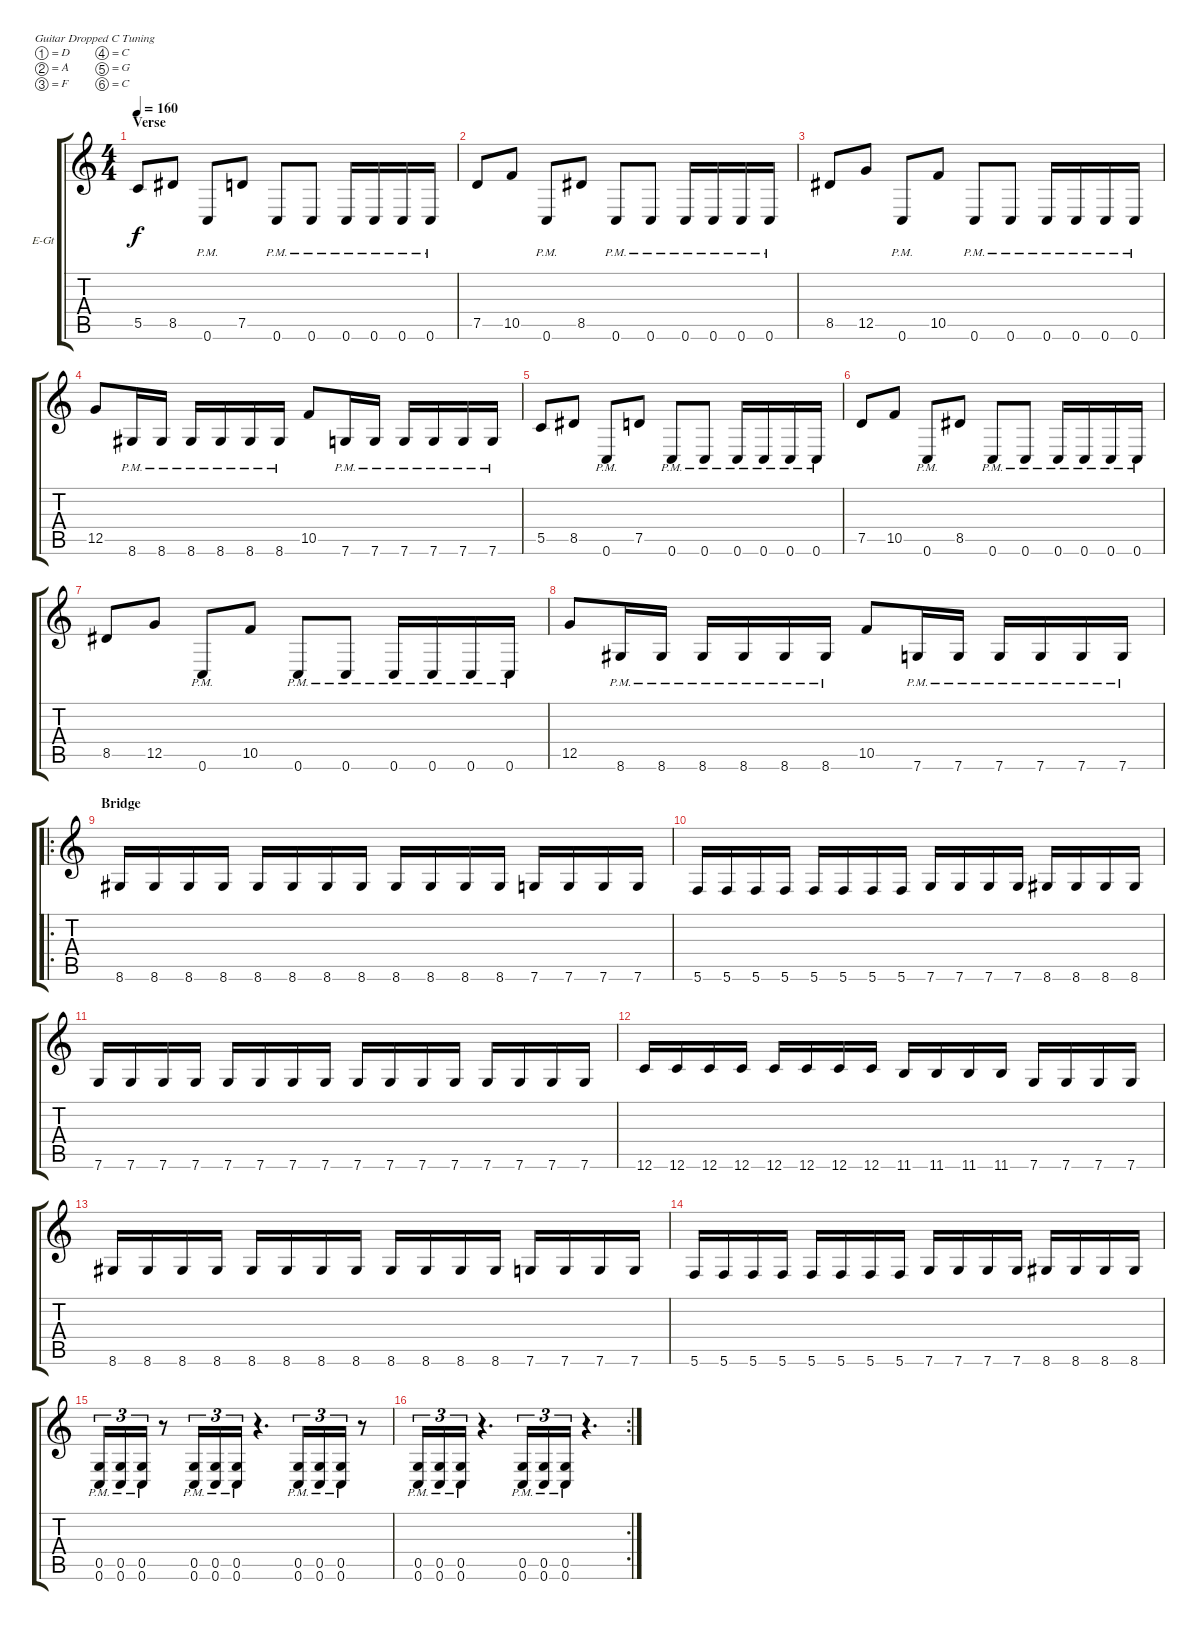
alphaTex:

\defaultSystemsLayout 4
\bracketExtendMode groupsimilarinstruments
\firstSystemTrackNameOrientation horizontal
\otherSystemsTrackNameOrientation horizontal
\track ("Guitar 2" "E-Gt") {instrument distortionguitar}
\staff {score tabs}
\tuning (D4 A3 F3 C3 G2 C2)
\ts (4 4)
\section ("" "Verse")
\tempo 160
\clef g2
\ks c
5.5.8{dy f} 8.5.8 0.6{pm}.8 7.5.8 0.6{pm}.8 0.6{pm}.8 0.6{pm}.16 0.6{pm}.16 0.6{pm}.16 0.6{pm}.16 |
7.5.8 10.5.8 0.6{pm}.8 8.5.8 0.6{pm}.8 0.6{pm}.8 0.6{pm}.16 0.6{pm}.16 0.6{pm}.16 0.6{pm}.16 |
8.5.8 12.5.8 0.6{pm}.8 10.5.8 0.6{pm}.8 0.6{pm}.8 0.6{pm}.16 0.6{pm}.16 0.6{pm}.16 0.6{pm}.16 |
12.5.8 8.6{pm}.16 8.6{pm}.16 8.6{pm}.16 8.6{pm}.16 8.6{pm}.16 8.6{pm}.16 10.5.8 7.6{pm}.16 7.6{pm}.16 7.6{pm}.16 7.6{pm}.16 7.6{pm}.16 7.6{pm}.16 |
5.5.8 8.5.8 0.6{pm}.8 7.5.8 0.6{pm}.8 0.6{pm}.8 0.6{pm}.16 0.6{pm}.16 0.6{pm}.16 0.6{pm}.16 |
7.5.8 10.5.8 0.6{pm}.8 8.5.8 0.6{pm}.8 0.6{pm}.8 0.6{pm}.16 0.6{pm}.16 0.6{pm}.16 0.6{pm}.16 |
8.5.8 12.5.8 0.6{pm}.8 10.5.8 0.6{pm}.8 0.6{pm}.8 0.6{pm}.16 0.6{pm}.16 0.6{pm}.16 0.6{pm}.16 |
12.5.8 8.6{pm}.16 8.6{pm}.16 8.6{pm}.16 8.6{pm}.16 8.6{pm}.16 8.6{pm}.16 10.5.8 7.6{pm}.16 7.6{pm}.16 7.6{pm}.16 7.6{pm}.16 7.6{pm}.16 7.6{pm}.16 |
\ro
\section ("" "Bridge")
8.6.16 8.6.16 8.6.16 8.6.16 8.6.16 8.6.16 8.6.16 8.6.16 8.6.16 8.6.16 8.6.16 8.6.16 7.6.16 7.6.16 7.6.16 7.6.16 |
5.6.16 5.6.16 5.6.16 5.6.16 5.6.16 5.6.16 5.6.16 5.6.16 7.6.16 7.6.16 7.6.16 7.6.16 8.6.16 8.6.16 8.6.16 8.6.16 |
7.6.16 7.6.16 7.6.16 7.6.16 7.6.16 7.6.16 7.6.16 7.6.16 7.6.16 7.6.16 7.6.16 7.6.16 7.6.16 7.6.16 7.6.16 7.6.16 |
12.6.16 12.6.16 12.6.16 12.6.16 12.6.16 12.6.16 12.6.16 12.6.16 11.6.16 11.6.16 11.6.16 11.6.16 7.6.16 7.6.16 7.6.16 7.6.16 |
8.6.16 8.6.16 8.6.16 8.6.16 8.6.16 8.6.16 8.6.16 8.6.16 8.6.16 8.6.16 8.6.16 8.6.16 7.6.16 7.6.16 7.6.16 7.6.16 |
5.6.16 5.6.16 5.6.16 5.6.16 5.6.16 5.6.16 5.6.16 5.6.16 7.6.16 7.6.16 7.6.16 7.6.16 8.6.16 8.6.16 8.6.16 8.6.16 |
(0.6{pm} 0.5{pm}).16{tu (3 2)} (0.6{pm} 0.5{pm}).16{tu (3 2)} (0.6{pm} 0.5{pm}).16{tu (3 2)} r.8 (0.6{pm} 0.5{pm}).16{tu (3 2)} (0.6{pm} 0.5{pm}).16{tu (3 2)} (0.6{pm} 0.5{pm}).16{tu (3 2)} r.4{d} (0.6{pm} 0.5{pm}).16{tu (3 2)} (0.6{pm} 0.5{pm}).16{tu (3 2)} (0.6{pm} 0.5{pm}).16{tu (3 2)} r.8 |
\rc 2
(0.6{pm} 0.5{pm}).16{tu (3 2)} (0.6{pm} 0.5{pm}).16{tu (3 2)} (0.6{pm} 0.5{pm}).16{tu (3 2)} r.4{d} (0.6{pm} 0.5{pm}).16{tu (3 2)} (0.6{pm} 0.5{pm}).16{tu (3 2)} (0.6{pm} 0.5{pm}).16{tu (3 2)} r.4{d}
